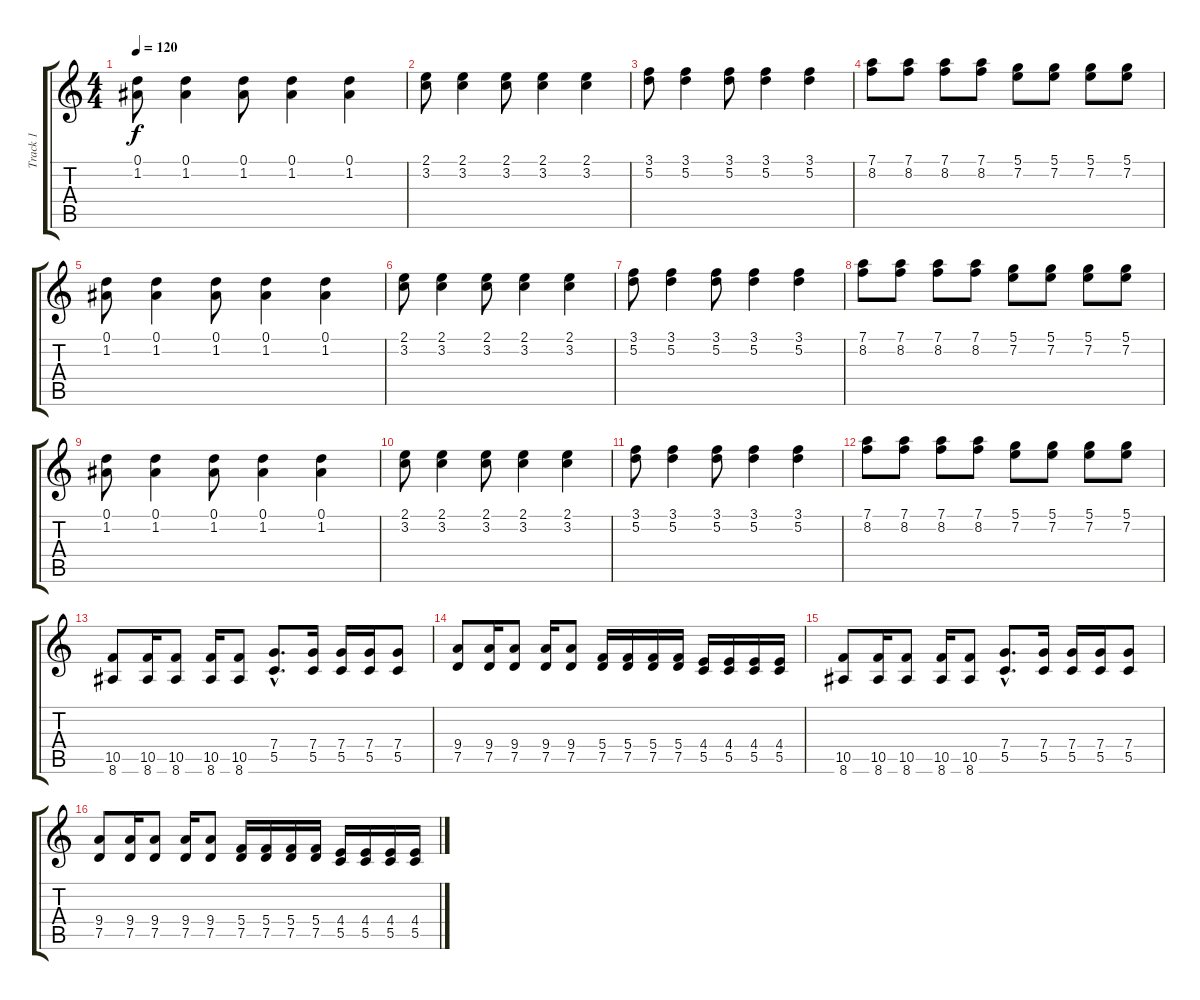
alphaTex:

\track ("Track 1" "Track 1") {instrument overdrivenguitar}
\staff {score tabs}
\tuning (D4 A3 F3 C3 G2 D2) {hide}
\ts (4 4)
\tempo 120
\clef g2
\ks c
(0.1 1.2).8{dy f instrument overdrivenguitar} (0.1 1.2).4 (0.1 1.2).8 (0.1 1.2).4 (0.1 1.2).4 |
(2.1 3.2).8 (2.1 3.2).4 (2.1 3.2).8 (2.1 3.2).4 (2.1 3.2).4 |
(3.1 5.2).8 (3.1 5.2).4 (3.1 5.2).8 (3.1 5.2).4 (3.1 5.2).4 |
(7.1 8.2).8 (7.1 8.2).8 (7.1 8.2).8 (7.1 8.2).8 (5.1 7.2).8 (5.1 7.2).8 (5.1 7.2).8 (5.1 7.2).8 |
(0.1 1.2).8 (0.1 1.2).4 (0.1 1.2).8 (0.1 1.2).4 (0.1 1.2).4 |
(2.1 3.2).8 (2.1 3.2).4 (2.1 3.2).8 (2.1 3.2).4 (2.1 3.2).4 |
(3.1 5.2).8 (3.1 5.2).4 (3.1 5.2).8 (3.1 5.2).4 (3.1 5.2).4 |
(7.1 8.2).8 (7.1 8.2).8 (7.1 8.2).8 (7.1 8.2).8 (5.1 7.2).8 (5.1 7.2).8 (5.1 7.2).8 (5.1 7.2).8 |
(0.1 1.2).8 (0.1 1.2).4 (0.1 1.2).8 (0.1 1.2).4 (0.1 1.2).4 |
(2.1 3.2).8 (2.1 3.2).4 (2.1 3.2).8 (2.1 3.2).4 (2.1 3.2).4 |
(3.1 5.2).8 (3.1 5.2).4 (3.1 5.2).8 (3.1 5.2).4 (3.1 5.2).4 |
(7.1 8.2).8 (7.1 8.2).8 (7.1 8.2).8 (7.1 8.2).8 (5.1 7.2).8 (5.1 7.2).8 (5.1 7.2).8 (5.1 7.2).8 |
(10.5 8.6).8 (10.5 8.6).16 (10.5 8.6).8 (10.5 8.6).16 (10.5 8.6).8 (7.4{hac} 5.5{hac}).8{d} (7.4 5.5).16 (7.4 5.5).16 (7.4 5.5).16 (7.4 5.5).8 |
(9.4 7.5).8 (9.4 7.5).16 (9.4 7.5).8 (9.4 7.5).16 (9.4 7.5).8 (5.4 7.5).16 (5.4 7.5).16 (5.4 7.5).16 (5.4 7.5).16 (4.4 5.5).16 (4.4 5.5).16 (4.4 5.5).16 (4.4 5.5).16 |
(10.5 8.6).8 (10.5 8.6).16 (10.5 8.6).8 (10.5 8.6).16 (10.5 8.6).8 (7.4{hac} 5.5{hac}).8{d} (7.4 5.5).16 (7.4 5.5).16 (7.4 5.5).16 (7.4 5.5).8 |
(9.4 7.5).8 (9.4 7.5).16 (9.4 7.5).8 (9.4 7.5).16 (9.4 7.5).8 (5.4 7.5).16 (5.4 7.5).16 (5.4 7.5).16 (5.4 7.5).16 (4.4 5.5).16 (4.4 5.5).16 (4.4 5.5).16 (4.4 5.5).16
